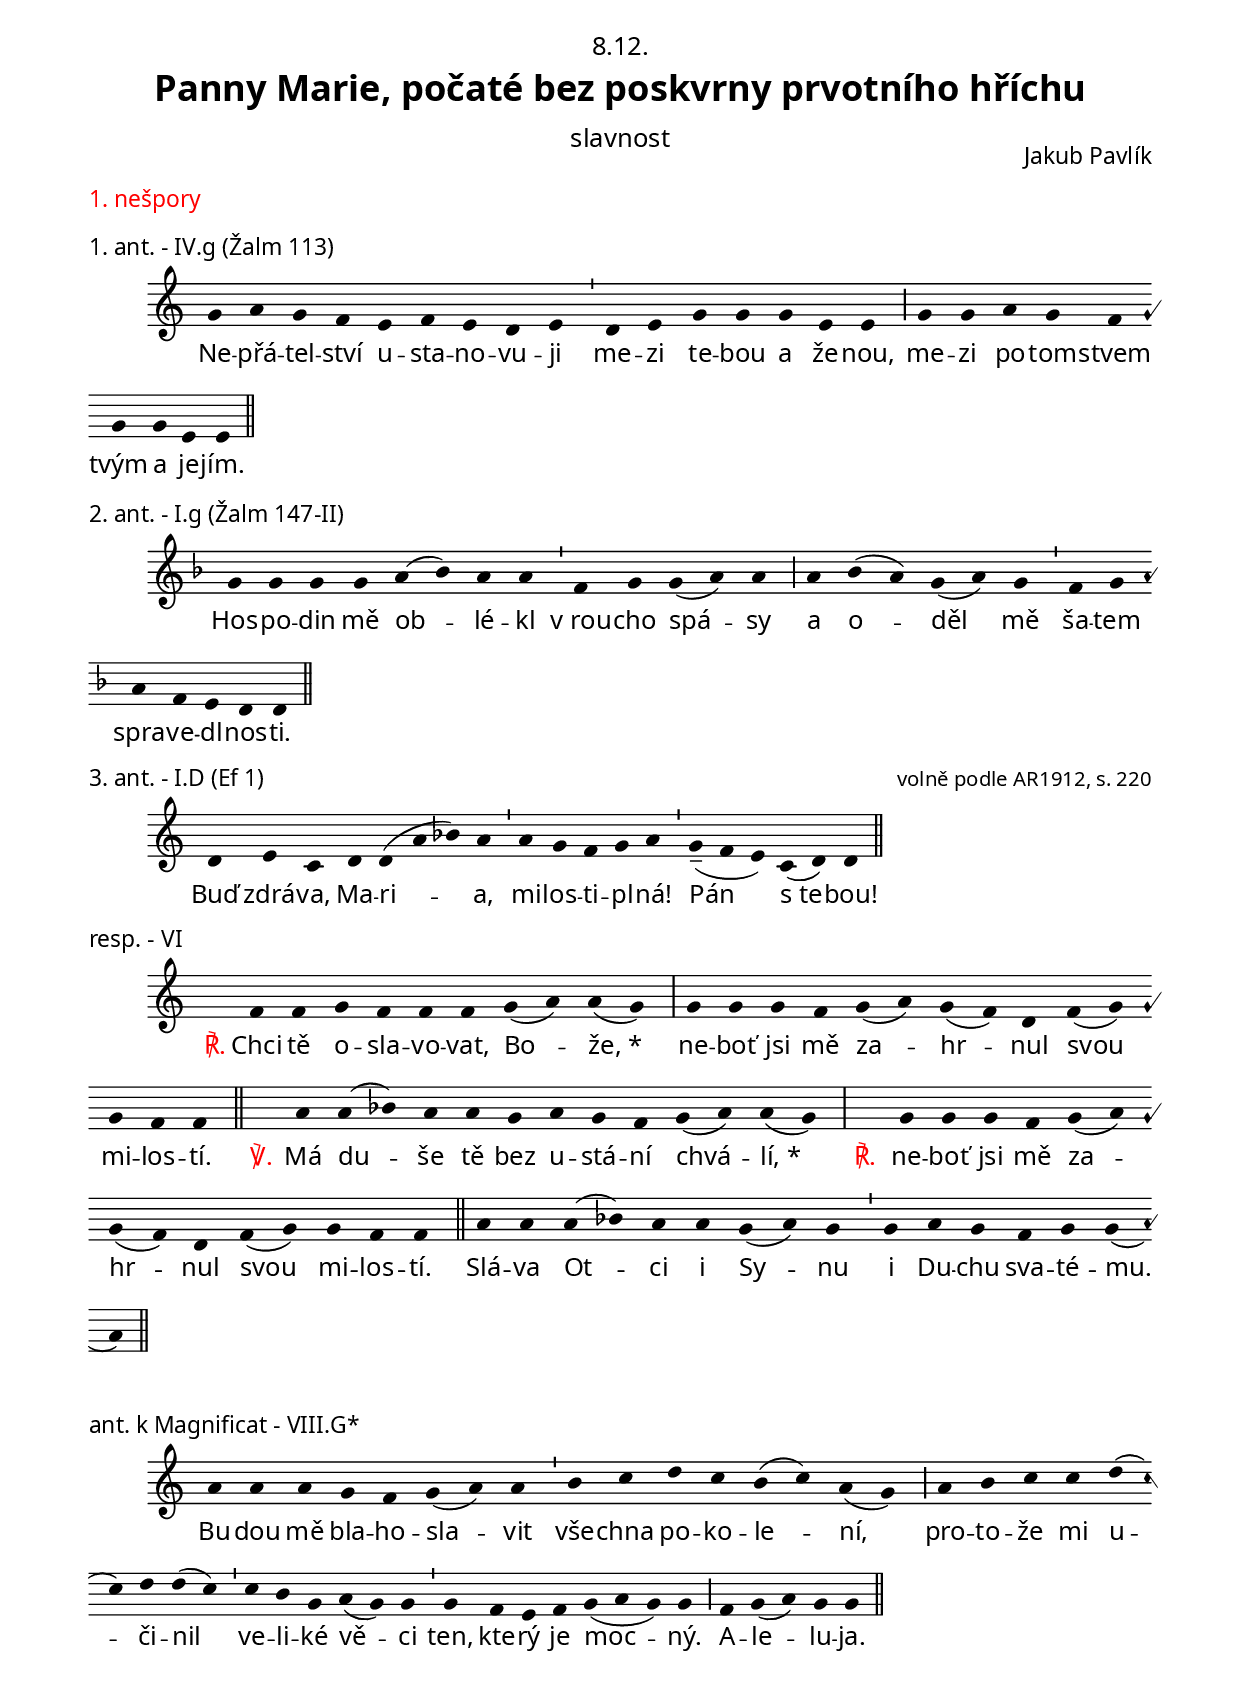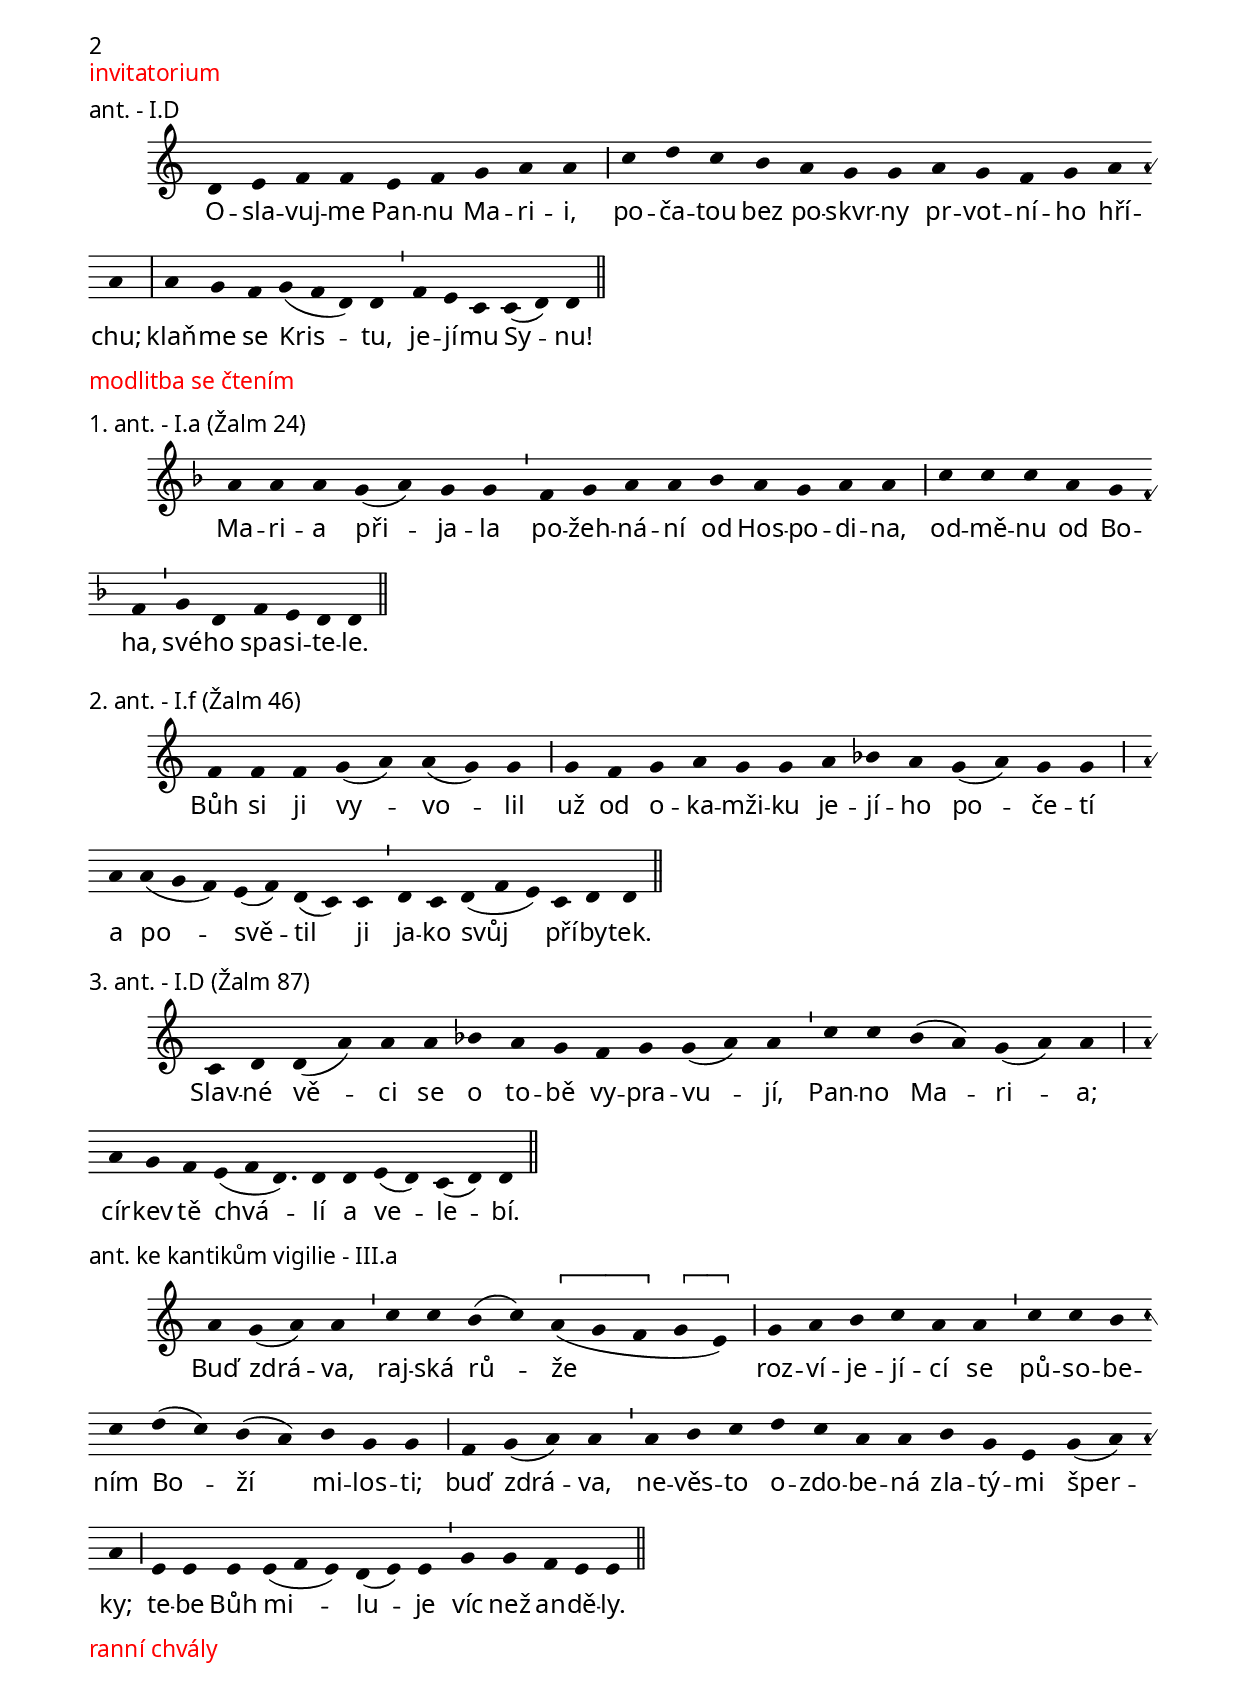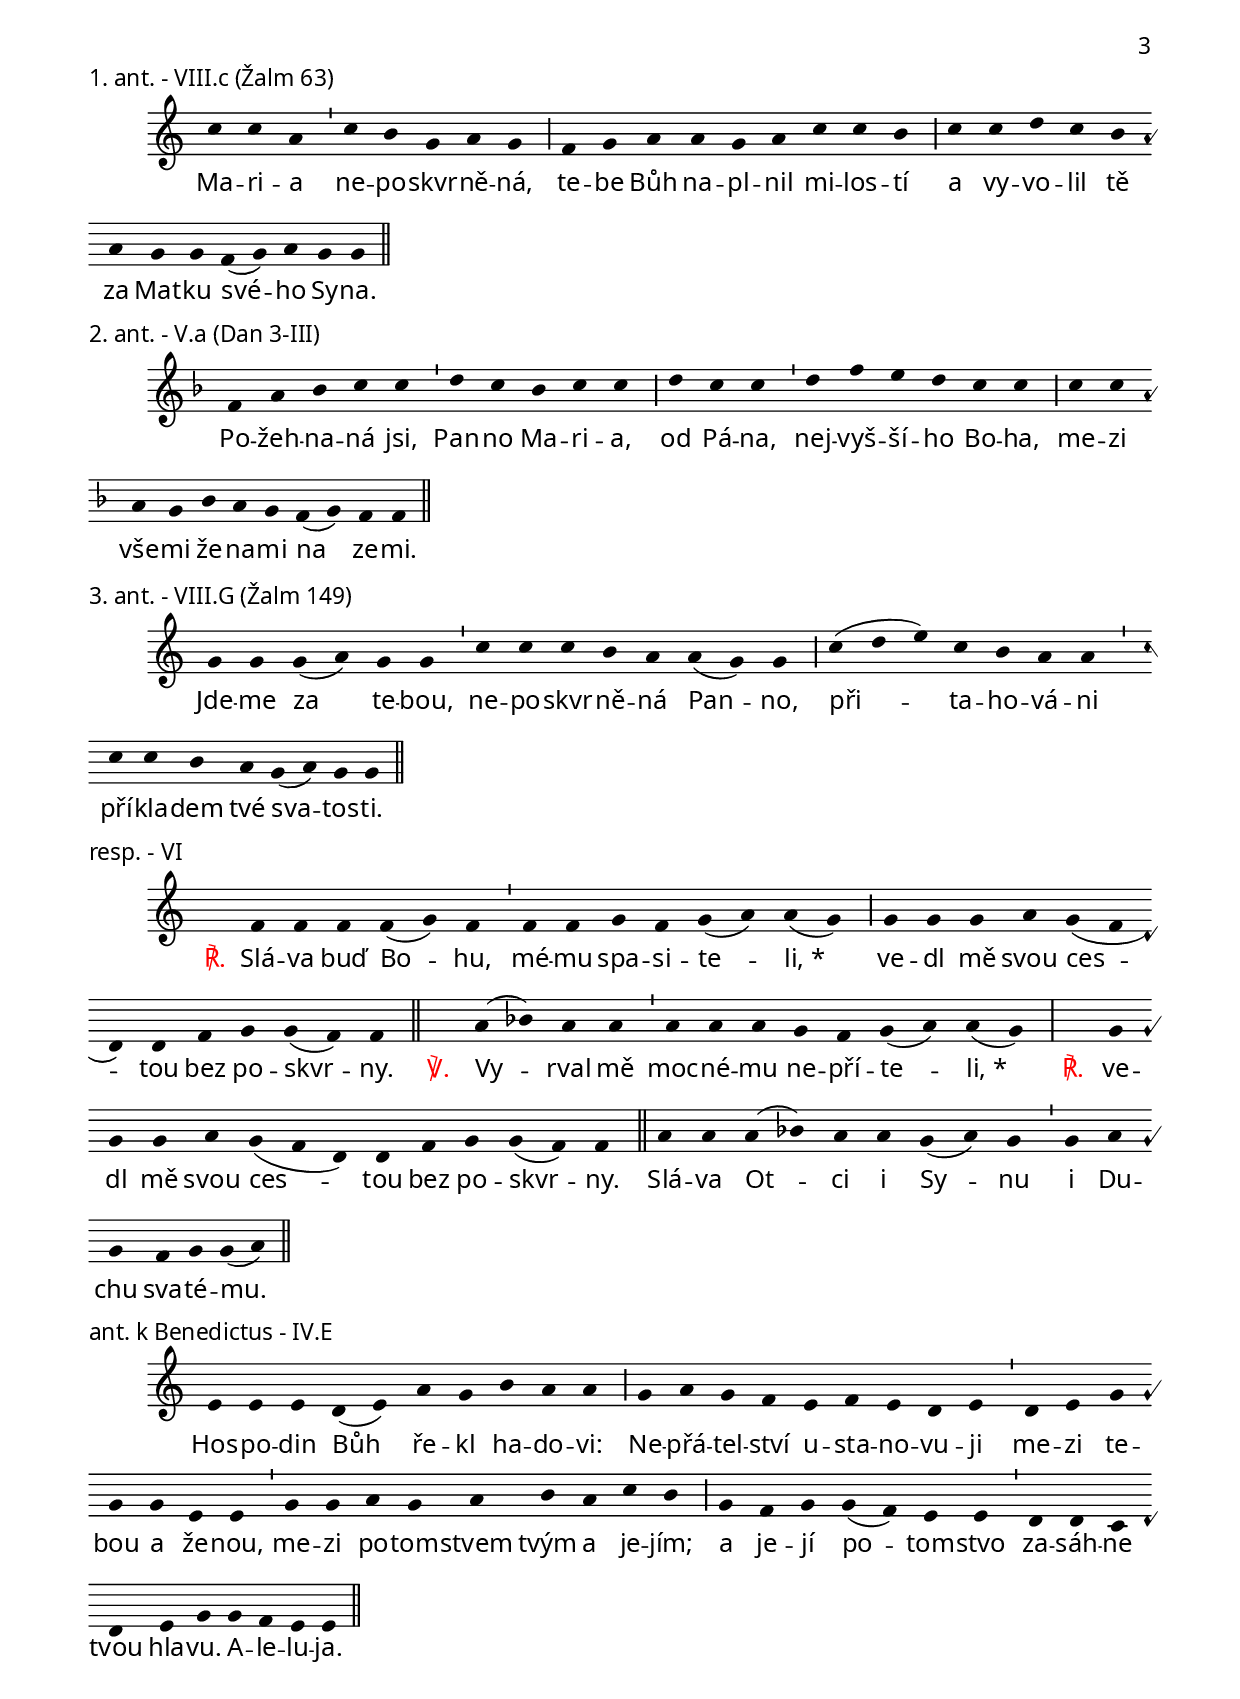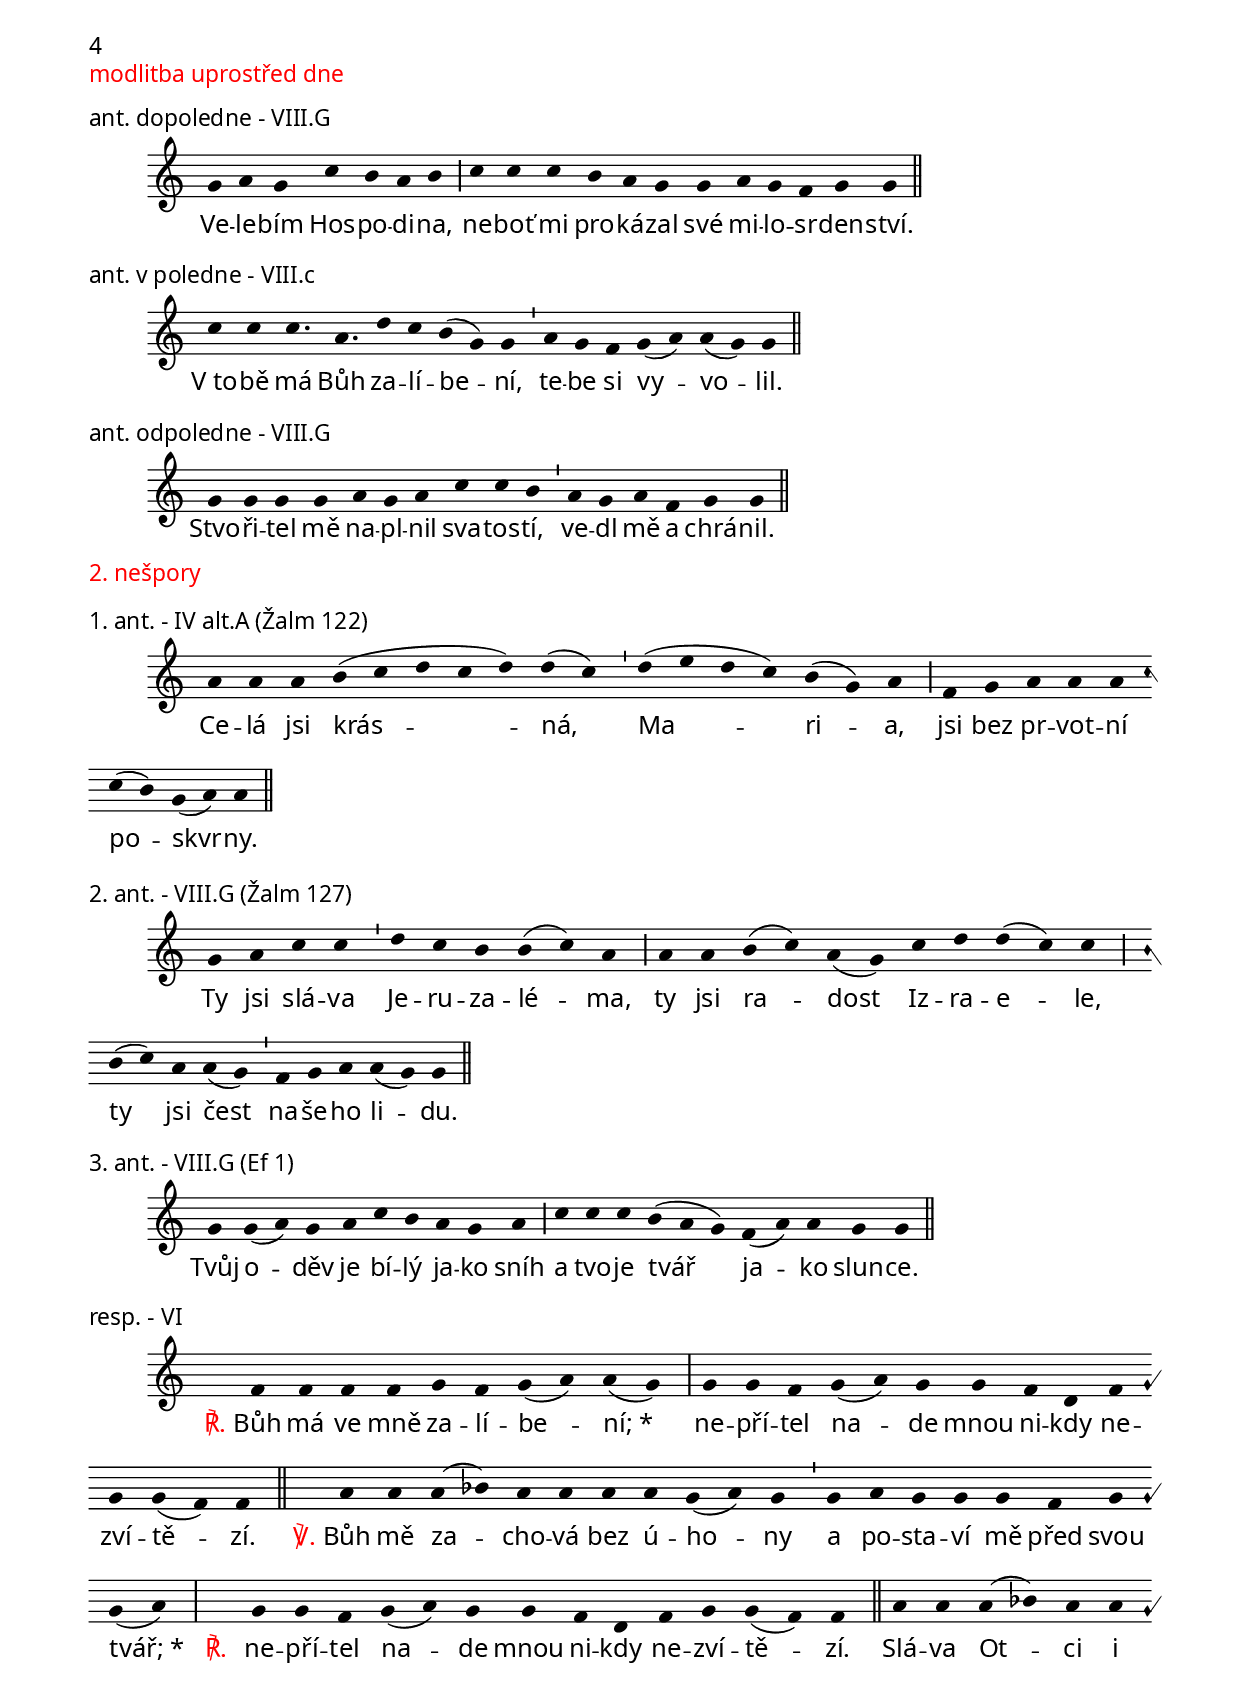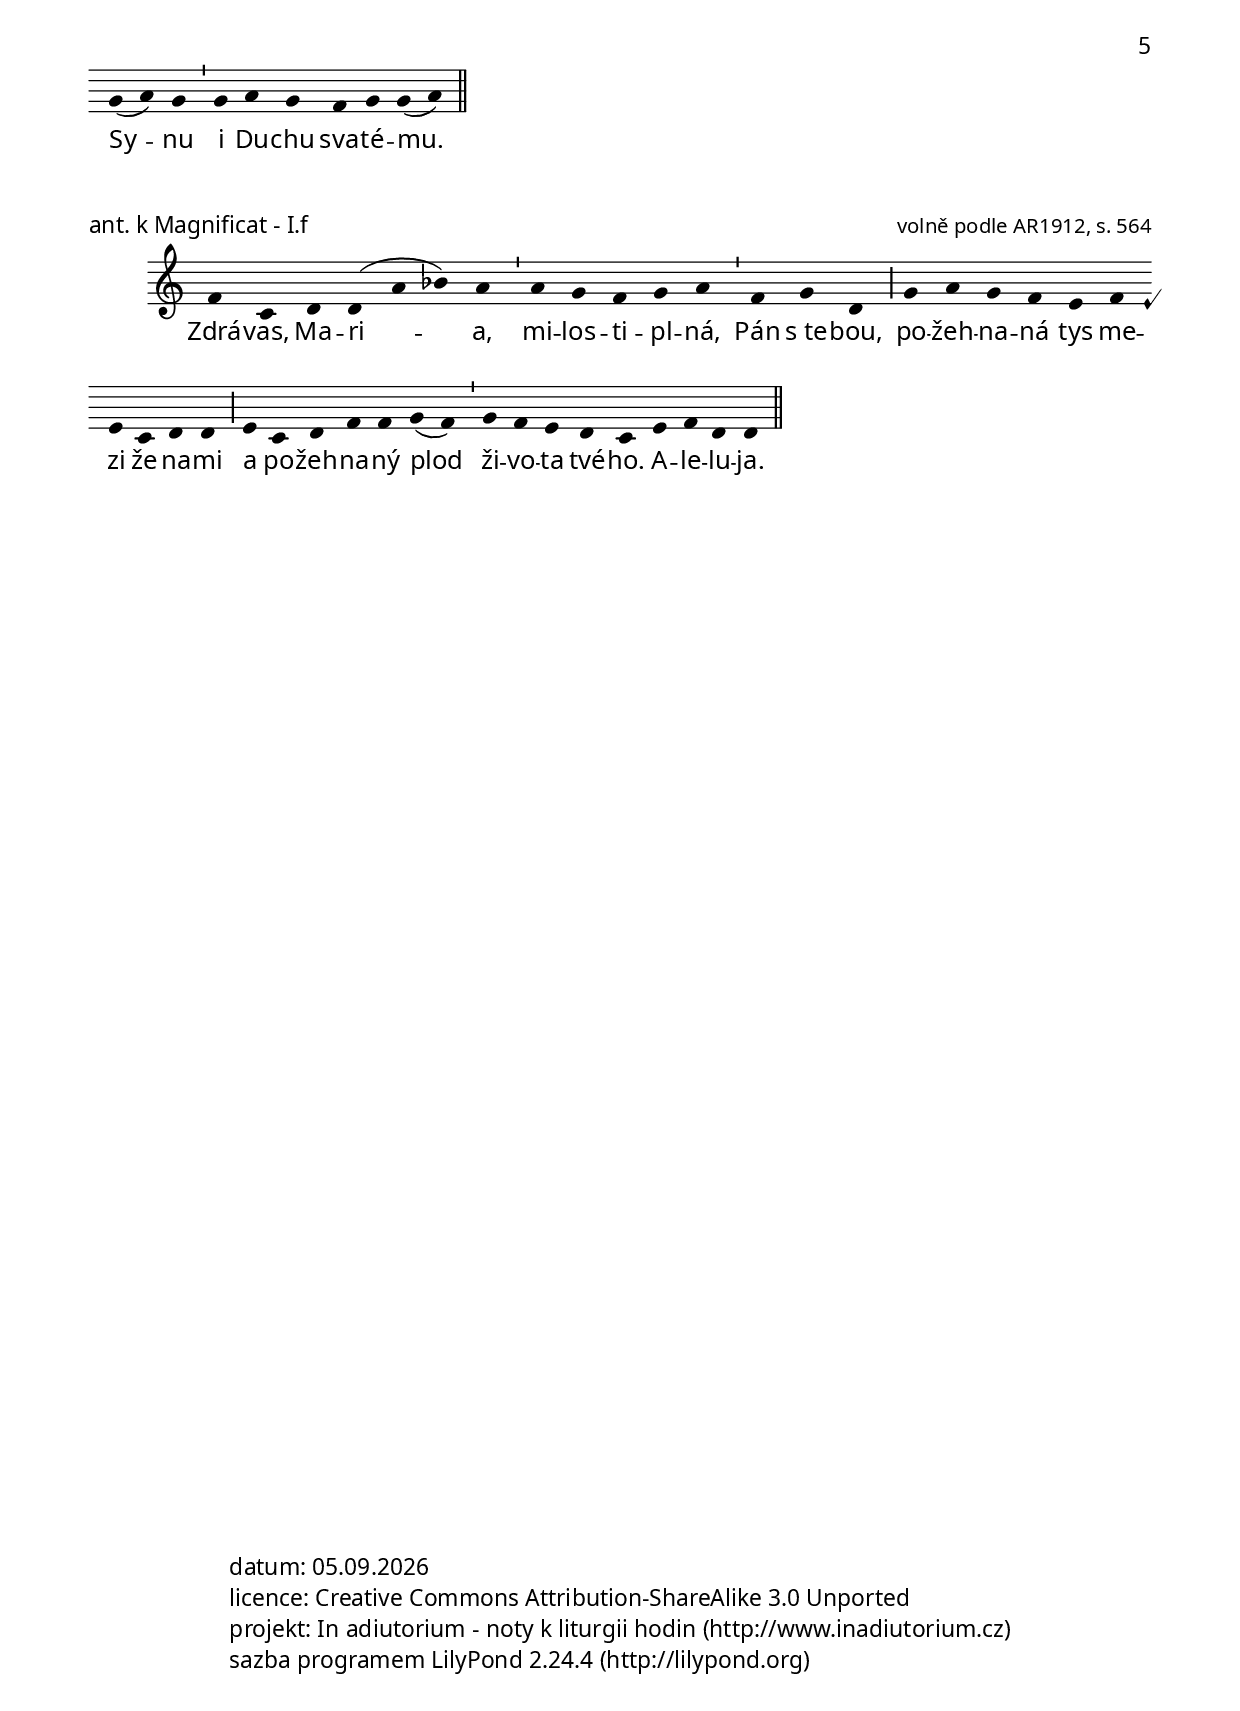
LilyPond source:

\version "2.16.0"

\include "../spolecne.ly"
\include "../dilyresponsorii.ly"

\header {
  title = \markup\titleSvatek
            "Panny Marie, počaté bez poskvrny prvotního hříchu"
            slavnost
            8.12.
  composer = "Jakub Pavlík"
}

\markup {\nadpisHodinka {"1. nešpory"}}

\score {
  \relative c'' {
    \choralniRezim
    g a g f e f e d e \barMin d e g g g e e \barMaior
    g g a g f g g e e \barFinalis
  }
  \addlyrics {
    Ne -- přá -- tel -- ství u -- sta -- no -- vu -- ji
    me -- zi te -- bou a že -- nou,
    me -- zi po -- tom -- stvem tvým a je -- jím.
  }
  \header {
    quid = "1. ant."
    modus = "IV"
    differentia = "g"
    psalmus = "Žalm 113"
    id = "1ne-a1"
    fial = "fial://sanktoral/1208pmpocatebezposkvrny.ly#rch-aben?cast=1,2"
    piece = \markup {\sestavTitulek}
  }
}

\score {
  \relative c'' {
    \choralniRezim
    \key f \major
    g4 g g g a( bes) a a \barMin f g g( a) a \barMaior
    a bes( a) g( a) g \barMin f g a f e d d \barFinalis
  }
  \addlyrics {
    Hos -- po -- din mě ob -- lé -- kl v_rou -- cho spá -- sy
    a o -- děl mě ša -- tem spra -- ve -- dl -- nos -- ti.
  }
  \header {
    quid = "2. ant."
    modus = "I"
    differentia = "g"
    psalmus = "Žalm 147-II"
    id = "1ne-a2"
    fons = "zaltar, st 4.t., r.ch., a.2; zacatek upraven"
    fial = "fial://antifony/tyden4_4streda.ly#rch-ant2?konec=20"
    piece = \markup {\sestavTitulek}
  }
}

\score {
  \relative c' {
    \choralniRezim
    d4 e c d d( a' bes) a \barMin
    a g f g a \barMin
    g(-- f e) c( d) d \barFinalis
  }
  \addlyrics {
    Buď zdrá -- va, Ma -- ri -- a,
    mi -- los -- ti -- pl -- ná!
    Pán s_te -- bou!
  }
  \header {
    quid = "3. ant."
    modus = "I"
    differentia = "D"
    psalmus = "Ef 1"
    id = "1ne-a3"
    fial = "fial://commune/commune_maria.ly#2ne-a1?-aleluja"
    fons_externus = "volně podle AR1912, s. 220"
    piece = \markup {\sestavTitulek}
  }
}

\score {
  \relative c' {
    \choralniRezim

    % R
    \neviditelna f
    f4 f g f f f g( a) a( g) \barMax
    g g g f g( a) g( f) d f( g) g f f \barFinalis
    % V
    \neviditelna a
    a a( bes) a a g a g f g( a) a( g) \barMax
    % R
    \neviditelna a
    g g g f g( a) g( f) d f( g) g f f \barFinalis
    % Slava
    \respVIdoxologie \barFinalis
  }
  \addlyrics {
    \Response Chci tě o -- sla -- vo -- vat, Bo -- že,_*
    ne -- boť jsi mě za -- hr -- nul svou mi -- los -- tí.
    \Verse Má du -- še tě bez u -- stá -- ní chvá -- lí,_*
    \Response ne -- boť jsi mě za -- hr -- nul svou mi -- los -- tí.
    \textRespDoxologie
  }
  \header {
    quid = "resp."
    modus = "VI"
    id = "1ne-resp"
    piece = \markup {\sestavTitulekResp}
  }
}

\score {
  \relative c'' {
    \choralniRezim
    a4 a a g f g( a) a \barMin
    b c d c b( c) a( g) \barMaior
    a4 b c c d( c) d d( c) \barMin
    c4 b g a( g) g \barMin
    g f e f g( a g) g \barMaior
    f g( a) g g \barFinalis
  }
  \addlyrics {
    Bu -- dou mě bla -- ho -- sla -- vit
    vše -- chna po -- ko -- le -- ní,
    pro -- to -- že mi u -- či -- nil
    ve -- li -- ké vě -- ci
    ten, kte -- rý je moc -- ný.
    A -- le -- lu -- ja.
  }
  \header {
    quid = "ant. k Magnificat"
    modus = "VIII"
    differentia = "G*"
    id = "1ne-amag"
    psalmus = "Magnificat"
    fons = "Nanebevzetí, 1. nešp., k Magnificat"
    fial = "fial://sanktoral/0815nanebevzetipm.ly#1ne-amag"
    piece = \markup {\sestavTitulekBezZalmu}
  }
}

\pageBreak % ZLOM

\markup {\nadpisHodinka {"invitatorium"}}

\score {
  \relative c' {
    \choralniRezim
    d4 e f f e f g a a \barMaior
    c d c b a g g a g f g a a \barMax
    a g f g( f d) d \barMin
    f e c c( d) d \barFinalis
  }
  \addlyrics {
    O -- sla -- vuj -- me Pan -- nu Ma -- ri -- i,
    po -- ča -- tou bez po -- skvr -- ny pr -- vot -- ní -- ho hří -- chu;
    klaň -- me se Kris -- tu,
    je -- jí -- mu Sy -- nu!
  }
  \header {
    quid = "ant."
    modus = "I"
    differentia = "D"
    psalmus = ""
    fial = "commune/commune_maria.ly#invit1?zacatek"
    id = "invit"
    piece = \markup {\sestavTitulekBezZalmu}
  }
}

\markup {\nadpisHodinka {"modlitba se čtením"}}

\score {
  \relative c'' {
    \key d \minor

    \choralniRezim
    a4 a a g( a) g g \barMin f g a a bes a g a a \barMaior
    c c c a g f \barMin g d f e d d \barFinalis
  }
  \addlyrics {
    Ma -- ri -- a při -- ja -- la po -- žeh -- ná -- ní od Hos -- po -- di -- na,
    od -- mě -- nu od Bo -- ha, své -- ho spa -- si -- te -- le.
  }
  \header {
    quid = "1. ant."
    modus = "I"
    differentia = "a"
    psalmus = "Žalm 24"
    fial = "commune/commune_maria.ly#mc-a1?-aleluja"
    id = "mc-a1"
    piece = \markup {\sestavTitulek}
  }
}

\score {
  \relative c' {
    \choralniRezim
    f4 f f g( a) a( g) g \barMaior
    g f g a g g a bes a g( a) g g \barMaior
    a a( g f) e( f) d( c) c \barMin
    d c d( f e) c d d \barFinalis
  }
  \addlyrics {
    Bůh si ji vy -- vo -- lil
    už od o -- ka -- mži -- ku je -- jí -- ho po -- če -- tí
    a po -- svě -- til ji
    ja -- ko svůj pří -- by -- tek.
  }
  \header {
    quid = "2. ant."
    modus = "I"
    differentia = "f"
    psalmus = "Žalm 46"
    fial = "commune/commune_maria.ly#mc-a2?zacatek"
    placet = "vyzkoušet alternativy"
    id = "mc-a2"
    piece = \markup {\sestavTitulek}
  }
}

\score {
  \relative c' {
    \choralniRezim
    c4 d d( a') a a bes a g f g g( a) a \barMin
    c c b( a) g( a) a \barMaior
    a g f e( f d4.) d4 d e( d) c( d) d \barFinalis
  }
  \addlyrics {
    Slav -- né vě -- ci se o to -- bě vy -- pra -- vu -- jí,
    Pan -- no Ma -- ri -- a;
    cír -- kev tě chvá -- lí a ve -- le -- bí.
  }
  \header {
    quid = "3. ant."
    modus = "I"
    differentia = "D"
    psalmus = "Žalm 87"
    fial = "commune/commune_maria.ly#mc-a3?zacatek"
    id = "mc-a3"
    piece = \markup {\sestavTitulek}
  }
}

\score {
  \relative c'' {
    \choralniRezim
    a4 g( a) a \barMin
    c c b( c) \[ a( g f \] \[ g e) \] \barMaior
    g a b c a a \barMin
    c c b c d( c) b( a) b g g \barMaior
    f g( a) a \barMin
    a b c d c a a b g e g( a) a \barMaior
    e e e e( f e) d( e) e \barMin
    g g f e e \barFinalis
  }
  \addlyrics {
    Buď zdrá -- va,
    raj -- ská rů -- že
    roz -- ví -- je -- jí -- cí se
    pů -- so -- be -- ním Bo -- ží mi -- los -- ti;
    buď zdrá -- va,
    ne -- věs -- to o -- zdo -- be -- ná zla -- tý -- mi šper -- ky;
    te -- be Bůh mi -- lu -- je
    víc než an -- dě -- ly.
  }
  \header {
    quid = "ant. ke kantikům vigilie"
    modus = "III"
    differentia = "a"
    psalmus = ""
    id = "mc-avig"
    piece = \markup {\sestavTitulekBezZalmu}
  }
}

\markup {\nadpisHodinka {"ranní chvály"}}

\score {
  \relative c'' {
    \choralniRezim
    c4 c a \barMin
    c b g a g \barMaior
    f g a a g a c c b \barMaior
    c c d c b a g g f( g) a g g \barFinalis
  }
  \addlyrics {
    Ma -- ri -- a
    ne -- po -- skvr -- ně -- ná,
    te -- be Bůh na -- pl -- nil mi -- los -- tí
    a vy -- vo -- lil tě za Mat -- ku své -- ho Sy -- na.
  }
  \header {
    quid = "1. ant."
    modus = "VIII"
    differentia = "c"
    psalmus = "Žalm 63"
    id = "rch-a1"
    piece = \markup {\sestavTitulek}
  }
}

\score {
  \relative c' {
    \key f \major
    \choralniRezim
    f4 a bes c c \barMin
    d c bes c c \barMaior
    d c c \barMin
    d f e d c c \barMaior
    c c a g bes a g f( g) f f \barFinalis
  }
  \addlyrics {
    Po -- žeh -- na -- ná jsi, Pan -- no Ma -- ri -- a,
    od Pá -- na,
    nej -- vyš -- ší -- ho Bo -- ha,
    me -- zi vše -- mi že -- na -- mi na ze -- mi.
  }
  \header {
    quid = "2. ant."
    modus = "V"
    differentia = "a"
    psalmus = "Dan 3-III"
    id = "rch-a2"
    fial = "fial://commune/commune_maria.ly#sob-aben2"
    piece = \markup {\sestavTitulek}
  }
}

\score {
  \relative c'' {
    \choralniRezim
    g4 g g( a) g g \barMin
    c c c b a a( g) g \barMaior
    c( d e) c b a a \barMin
    c c b a g( a) g g \barFinalis
  }
  \addlyrics {
    Jde -- me za te -- bou,
    ne -- po -- skvr -- ně -- ná Pan -- no,
    při -- ta -- ho -- vá -- ni
    pří -- kla -- dem tvé sva -- tos -- ti.
  }
  \header {
    quid = "3. ant."
    modus = "VIII"
    differentia = "G"
    psalmus = "Žalm 149"
    id = "rch-a3"
    piece = \markup {\sestavTitulek}
  }
}

\score {
  \relative c' {
    \choralniRezim

    % R
    \neviditelna f
    f4 f f f( g) f \barMin f f g f g( a) a( g) \barMaior
    g g g a g( f d) d f g g( f) f \barFinalis
    % V
    \neviditelna a
    a4( bes) a a \barMin a a a g f g( a) a( g) \barMax
    % R
    \neviditelna a
    g g g a g( f d) d f g g( f) f \barFinalis
    % Slava
    \respVIdoxologie \barFinalis
  }
  \addlyrics {
    \Response Slá -- va buď Bo -- hu, mé -- mu spa -- si -- te -- li,_*
    ve -- dl mě svou ces -- tou bez po -- skvr -- ny.
    \Verse Vy -- rval mě moc -- né -- mu ne -- pří -- te -- li,_*
    \Response ve -- dl mě svou ces -- tou bez po -- skvr -- ny.
    \textRespDoxologie
  }
  \header {
    quid = "resp."
    modus = "VI"
    id = "rch-resp"
    piece = \markup {\sestavTitulekResp}
  }
}

\score {
  \relative c' {
    \choralniRezim
    e4 e e d( e) a g b a a \barMaior
    g a g f e f e d e \barMin d e g g g e e \barMin
    g g a g a b a c b \barMaior
    g f g g( f) e e \barMin d d c d e g
    g f e e \barFinalis
  }
  \addlyrics {
    Hos -- po -- din Bůh ře -- kl ha -- do -- vi:
    Ne -- přá -- tel -- ství u -- sta -- no -- vu -- ji
    me -- zi te -- bou a že -- nou,
    me -- zi po -- tom -- stvem tvým a je -- jím;
    a je -- jí po -- tom -- stvo za -- sáh -- ne tvou hla -- vu.
    A -- le -- lu -- ja.
  }
  \header {
    quid = "ant. k Benedictus"
    modus = "IV"
    differentia = "E"
    psalmus = ""
    placet = "_mezi potomstvem tvým a jejím_ není moc zpěvné a poslouchatelný lidový zpěv považuji za prakticky vyloučený"
    id = "rch-aben"
    piece = \markup {\sestavTitulekBezZalmu}
  }
}

\pageBreak % ZLOM

\markup {\nadpisHodinka {"modlitba uprostřed dne"}}

\score {
  \relative c'' {
    \choralniRezim
    g4 a g c b a b \barMaior
    c c c b a g g a g f g g \barFinalis
  }
  \addlyrics {
    Ve -- le -- bím Hos -- po -- di -- na,
    ne -- boť mi pro -- ká -- zal své mi -- lo -- sr -- den -- ství.
  }
  \header {
    quid = "ant. dopoledne"
    modus = "VIII"
    differentia = "G"
    psalmus = ""
    id = "tercie"
    fial = "fial://commune/commune_svatazena.ly#1ne-a1?-aleluja"
    piece = \markup {\sestavTitulekBezZalmu}
  }
}

\score {
  \relative c'' {
    \choralniRezim
    c4 c c4. a d4 c b( g) g \barMin
    a g f g( a) a( g) g \barFinalis
  }
  \addlyrics {
    V_to -- bě má Bůh za -- lí -- be -- ní,
    te -- be si vy -- vo -- lil.
  }
  \header {
    quid = "ant. v poledne"
    modus = "VIII"
    differentia = "c"
    psalmus = ""
    id = "sexta"
    fial = "fial://commune/commune_svatazena.ly#1ne-a3?-aleluja"
    piece = \markup {\sestavTitulekBezZalmu}
  }
}

\score {
  \relative c'' {
    \choralniRezim
    g4 g g g a g a c c b \barMin
    a g a f g g \barFinalis
  }
  \addlyrics {
    Stvo -- ři -- tel mě na -- pl -- nil sva -- tos -- tí,
    ve -- dl mě a chrá -- nil.
  }
  \header {
    quid = "ant. odpoledne"
    modus = "VIII"
    differentia = "G"
    psalmus = ""
    id = "nona"
    piece = \markup {\sestavTitulekBezZalmu}
  }
}

\markup {\nadpisHodinka {"2. nešpory"}}

\score {
  \relative c'' {
    \choralniRezim
    a4 a a b( c d c d) d( c) \barMin
    d( e d c) b( g) a \barMaior
    f g a a a c( b) g( a) a \barFinalis
  }
  \addlyrics {
    Ce -- lá jsi krás -- ná,
    Ma -- ri -- a,
    jsi bez pr -- vot -- ní po -- skvr -- ny.
  }
  \header {
    quid = "1. ant."
    modus = "IV alt"
    differentia = "A"
    psalmus = "Žalm 122"
    placet = "melodie ve skutečnosti tíhne k finále G, nikoli A"
    id = "2ne-a1"
    piece = \markup {\sestavTitulek}
  }
}

\score {
  \relative c'' {
    \choralniRezim
    g4 a c c \barMin d4 c b b( c) a \barMaior
    a a b( c) a( g) c d d( c) c \barMaior
    b( c) a a( g) \barMin f4 g a a( g) g \barFinalis
  }
  \addlyrics {
    Ty jsi slá -- va Je -- ru -- za -- lé -- ma,
    ty jsi ra -- dost Iz -- ra -- e -- le,
    ty jsi čest na -- še -- ho li -- du.
  }
  \header {
    quid = "2. ant."
    modus = "VIII"
    differentia = "G"
    psalmus = "Žalm 127"
    id = "2ne-a2"
    fial = "fial://commune/commune_maria.ly#rch-a2?-aleluja"
    piece = \markup {\sestavTitulek}
  }
}

\score {
  \relative c'' {
    \choralniRezim
    g4 g( a) g a c b a g a \barMaior
    c c c b( a g) f( a) a g g \barFinalis
  }
  \addlyrics {
    Tvůj o -- děv je bí -- lý ja -- ko sníh
    a tvo -- je tvář ja -- ko slun -- ce.
  }
  \header {
    quid = "3. ant."
    modus = "VIII"
    differentia = "G"
    psalmus = "Ef 1"
    id = "2ne-a3"
    piece = \markup {\sestavTitulek}
  }
}

\score {
  \relative c' {
    \choralniRezim

    % R
    \neviditelna f
    f4 f f f g f g( a) a( g) \barMax
    g g f g( a) g g f d f g g( f) f \barFinalis
    % V
    \neviditelna a
    a4 a a( bes) a a a a g( a) g \barMin
    g a g g g f g g( a) \barMax
    % R
    \neviditelna a
    g g f g( a) g g f d f g g( f) f \barFinalis
    % Slava
    \respVIdoxologie \barFinalis
  }
  \addlyrics {
    \Response Bůh má ve mně za -- lí -- be -- ní;_*
    ne -- pří -- tel na -- de mnou ni -- kdy ne -- zví -- tě -- zí.
    \Verse Bůh mě za -- cho -- vá bez ú -- ho -- ny
    a po -- sta -- ví mě před svou tvář;_*
    \Response ne -- pří -- tel na -- de mnou ni -- kdy ne -- zví -- tě -- zí.
    \textRespDoxologie
  }
  \header {
    quid = "resp."
    modus = "VI"
    id = "2ne-resp"
    piece = \markup {\sestavTitulekResp}
  }
}

\score {
  \relative c' {
    \choralniRezim
    f4 c d d( a' bes) a \barMin
    a g f g a \barMin
    f g d \barMaior

    g a g f e
    f e c d d \barMaior
    e c d f f g( f) \barMin
    g f e d c
    e f d d \barFinalis
  }
  \addlyrics {
    Zdrá -- vas, Ma -- ri -- a,
    mi -- los -- ti -- pl -- ná,
    Pán s_te -- bou,

    po -- žeh -- na -- ná tys
    me -- zi že -- na -- mi
    a po -- žeh -- na -- ný plod
    ži -- vo -- ta tvé -- ho.
    A -- le -- lu -- ja.
  }
  \header {
    quid = "ant. k Magnificat"
    modus = "I"
    differentia = "f"
    psalmus = ""
    id = "2ne-amag"
    fons_externus = "volně podle AR1912, s. 564"
    piece = \markup {\sestavTitulekBezZalmu}
  }
}